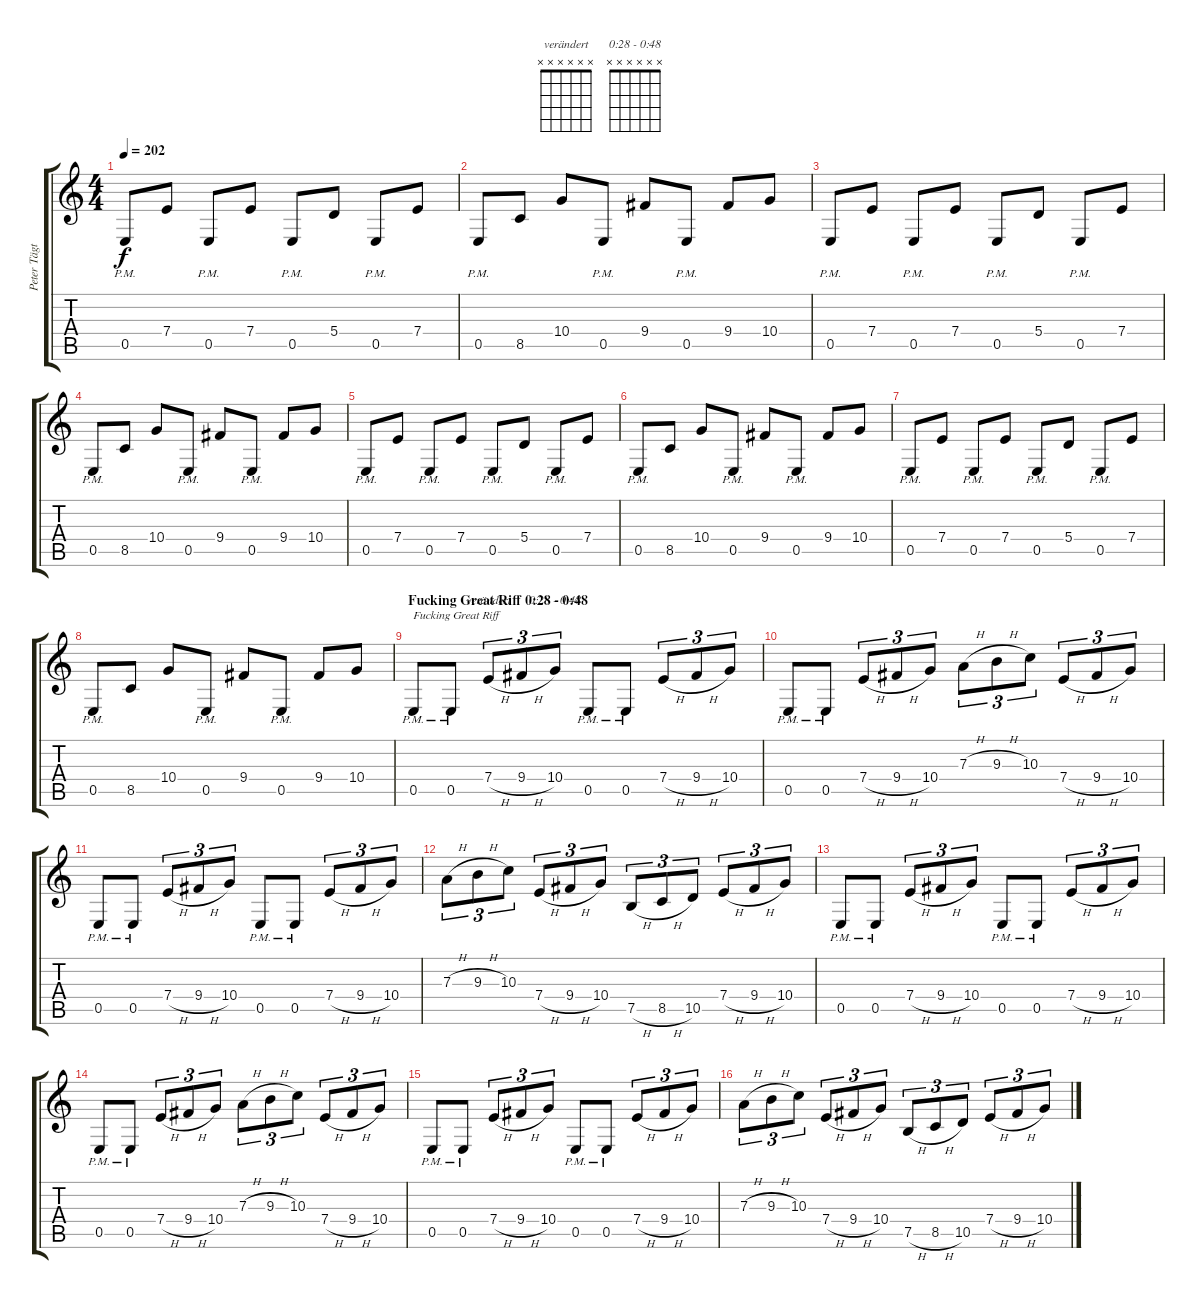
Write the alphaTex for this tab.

\track ("Peter Tägtgren" "Peter Tägt") {instrument distortionguitar}
\staff {score tabs}
\tuning (B3 Gb3 D3 A2 E2 B1) {hide}
\chord ("verändert" x x x x x x)
\chord ("0:28 - 0:48" x x x x x x)
\ts (4 4)
\tempo 202
\clef g2
\ks c
0.5{pm}.8{dy f} 7.4.8 0.5{pm}.8 7.4.8 0.5{pm}.8 5.4.8 0.5{pm}.8 7.4.8 |
0.5{pm}.8 8.5.8 10.4.8 0.5{pm}.8 9.4.8 0.5{pm}.8 9.4.8 10.4.8 |
0.5{pm}.8 7.4.8 0.5{pm}.8 7.4.8 0.5{pm}.8 5.4.8 0.5{pm}.8 7.4.8 |
0.5{pm}.8 8.5.8 10.4.8 0.5{pm}.8 9.4.8 0.5{pm}.8 9.4.8 10.4.8 |
0.5{pm}.8 7.4.8 0.5{pm}.8 7.4.8 0.5{pm}.8 5.4.8 0.5{pm}.8 7.4.8 |
0.5{pm}.8 8.5.8 10.4.8 0.5{pm}.8 9.4.8 0.5{pm}.8 9.4.8 10.4.8 |
0.5{pm}.8 7.4.8 0.5{pm}.8 7.4.8 0.5{pm}.8 5.4.8 0.5{pm}.8 7.4.8 |
0.5{pm}.8 8.5.8 10.4.8 0.5{pm}.8 9.4.8 0.5{pm}.8 9.4.8 10.4.8 |
\section ("" "Fucking Great Riff 0:28 - 0:48")
0.5{pm}.8{txt "Fucking Great Riff"} 0.5{pm}.8 7.4{h}.8{tu (3 2) ch "verändert"} 9.4{h}.8{tu (3 2)} 10.4.8{tu (3 2) ch "0:28 - 0:48"} 0.5{pm}.8 0.5{pm}.8 7.4{h}.8{tu (3 2)} 9.4{h}.8{tu (3 2)} 10.4.8{tu (3 2)} |
0.5{pm}.8 0.5{pm}.8 7.4{h}.8{tu (3 2)} 9.4{h}.8{tu (3 2)} 10.4.8{tu (3 2)} 7.3{h}.8{tu (3 2)} 9.3{h}.8{tu (3 2)} 10.3.8{tu (3 2)} 7.4{h}.8{tu (3 2)} 9.4{h}.8{tu (3 2)} 10.4.8{tu (3 2)} |
0.5{pm}.8 0.5{pm}.8 7.4{h}.8{tu (3 2)} 9.4{h}.8{tu (3 2)} 10.4.8{tu (3 2)} 0.5{pm}.8 0.5{pm}.8 7.4{h}.8{tu (3 2)} 9.4{h}.8{tu (3 2)} 10.4.8{tu (3 2)} |
7.3{h}.8{tu (3 2)} 9.3{h}.8{tu (3 2)} 10.3.8{tu (3 2)} 7.4{h}.8{tu (3 2)} 9.4{h}.8{tu (3 2)} 10.4.8{tu (3 2)} 7.5{h}.8{tu (3 2)} 8.5{h}.8{tu (3 2)} 10.5.8{tu (3 2)} 7.4{h}.8{tu (3 2)} 9.4{h}.8{tu (3 2)} 10.4.8{tu (3 2)} |
0.5{pm}.8 0.5{pm}.8 7.4{h}.8{tu (3 2)} 9.4{h}.8{tu (3 2)} 10.4.8{tu (3 2)} 0.5{pm}.8 0.5{pm}.8 7.4{h}.8{tu (3 2)} 9.4{h}.8{tu (3 2)} 10.4.8{tu (3 2)} |
0.5{pm}.8 0.5{pm}.8 7.4{h}.8{tu (3 2)} 9.4{h}.8{tu (3 2)} 10.4.8{tu (3 2)} 7.3{h}.8{tu (3 2)} 9.3{h}.8{tu (3 2)} 10.3.8{tu (3 2)} 7.4{h}.8{tu (3 2)} 9.4{h}.8{tu (3 2)} 10.4.8{tu (3 2)} |
0.5{pm}.8 0.5{pm}.8 7.4{h}.8{tu (3 2)} 9.4{h}.8{tu (3 2)} 10.4.8{tu (3 2)} 0.5{pm}.8 0.5{pm}.8 7.4{h}.8{tu (3 2)} 9.4{h}.8{tu (3 2)} 10.4.8{tu (3 2)} |
7.3{h}.8{tu (3 2)} 9.3{h}.8{tu (3 2)} 10.3.8{tu (3 2)} 7.4{h}.8{tu (3 2)} 9.4{h}.8{tu (3 2)} 10.4.8{tu (3 2)} 7.5{h}.8{tu (3 2)} 8.5{h}.8{tu (3 2)} 10.5.8{tu (3 2)} 7.4{h}.8{tu (3 2)} 9.4{h}.8{tu (3 2)} 10.4.8{tu (3 2)}
